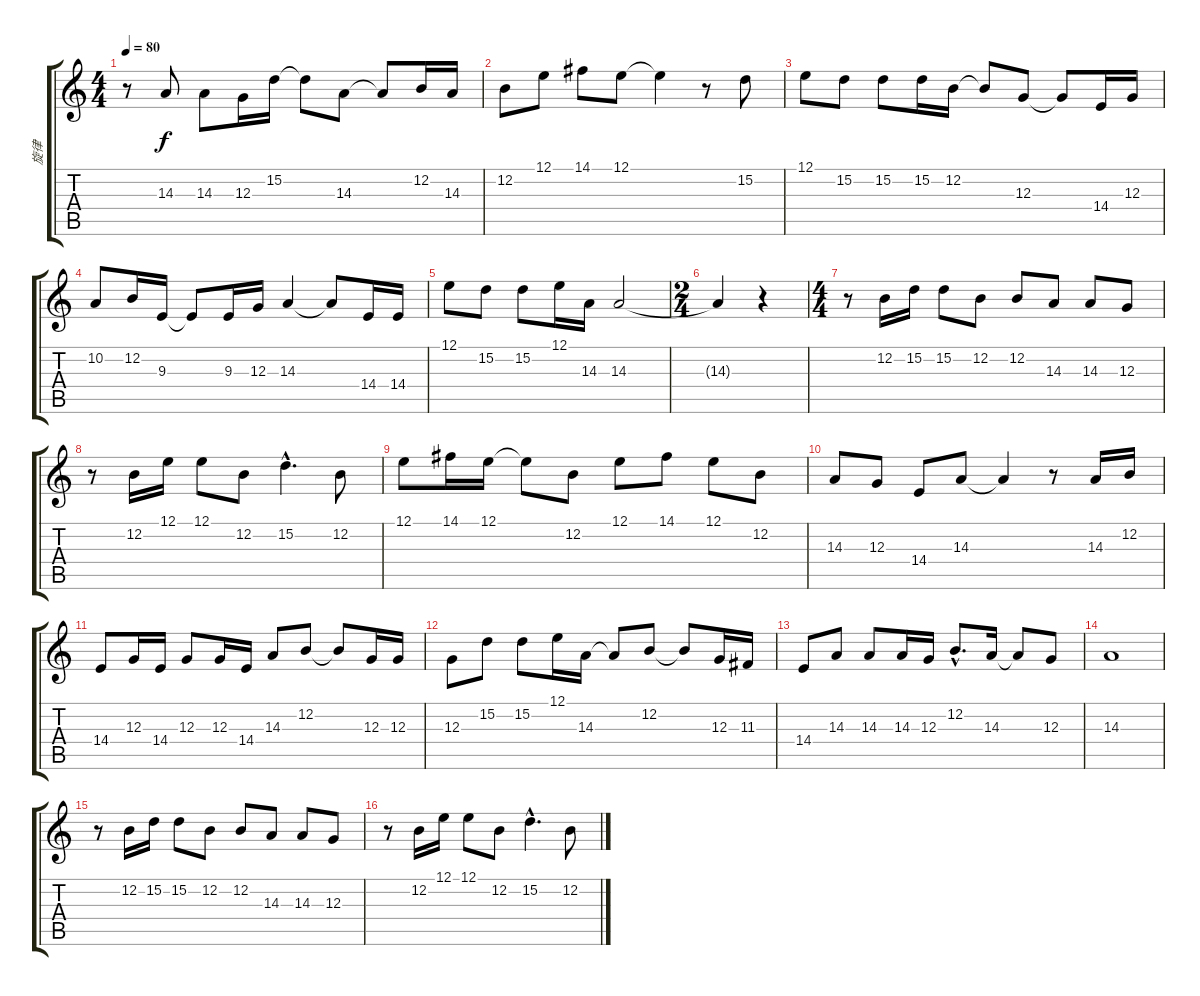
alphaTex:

\track ("旋律" "旋律") {instrument viola}
\staff {score tabs}
\tuning (E4 B3 G3 D3 A2 E2) {hide}
\ts (4 4)
\tempo 80
\clef g2
\ks c
r.8{dy f} 14.3.8 14.3.8 12.3.16 15.2.16 15.2{t}.8 14.3.8 14.3{t}.8 12.2.16 14.3.16 |
12.2.8 12.1.8 14.1.8 12.1.8 12.1{t}.4 r.8 15.2.8 |
12.1.8 15.2.8 15.2.8 15.2.16 12.2.16 12.2{t}.8 12.3.8 12.3{t}.8 14.4.16 12.3.16 |
10.2.8 12.2.16 9.3.16 9.3{t}.8 9.3.16 12.3.16 14.3.4 14.3{t}.8 14.4.16 14.4.16 |
12.1.8 15.2.8 15.2.8 12.1.16 14.3.16 14.3.2 |
\ts (2 4)
14.3{t}.4 r.4 |
\ts (4 4)
r.8 12.2.16 15.2.16 15.2.8 12.2.8 12.2.8 14.3.8 14.3.8 12.3.8 |
r.8 12.2.16 12.1.16 12.1.8 12.2.8 15.2{hac}.4{d} 12.2.8 |
12.1.8 14.1.16 12.1.16 12.1{t}.8 12.2.8 12.1.8 14.1.8 12.1.8 12.2.8 |
14.3.8 12.3.8 14.4.8 14.3.8 14.3{t}.4 r.8 14.3.16 12.2.16 |
14.4.8 12.3.16 14.4.16 12.3.8 12.3.16 14.4.16 14.3.8 12.2.8 12.2{t}.8 12.3.16 12.3.16 |
12.3.8 15.2.8 15.2.8 12.1.16 14.3.16 14.3{t}.8 12.2.8 12.2{t}.8 12.3.16 11.3.16 |
14.4.8 14.3.8 14.3.8 14.3.16 12.3.16 12.2{hac}.8{d} 14.3.16 14.3{t}.8 12.3.8 |
14.3.1 |
r.8 12.2.16 15.2.16 15.2.8 12.2.8 12.2.8 14.3.8 14.3.8 12.3.8 |
r.8 12.2.16 12.1.16 12.1.8 12.2.8 15.2{hac}.4{d} 12.2.8
